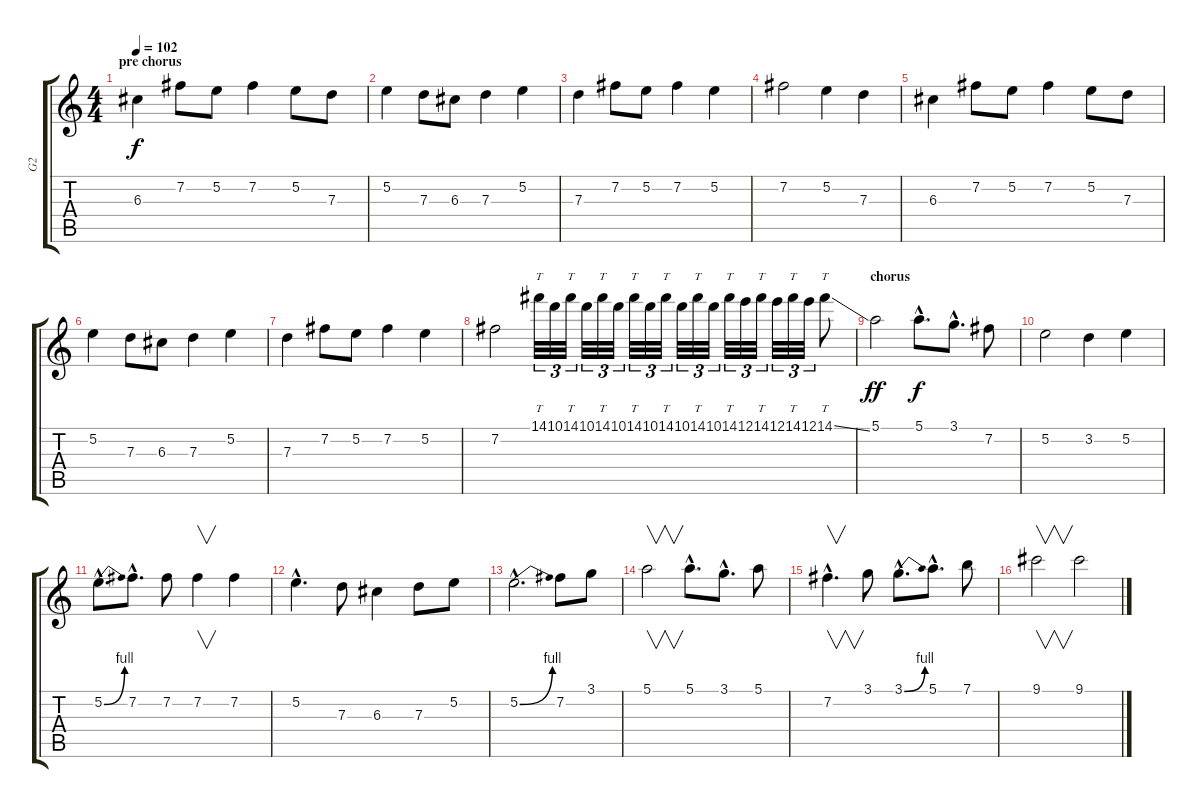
\track ("G2" "G2") {instrument distortionguitar}
\staff {score tabs}
\tuning (E4 B3 G3 D3 A2 E2) {hide}
\ts (4 4)
\section ("" "pre chorus")
\tempo 102
\clef g2
\ks c
6.3.4{dy f} 7.2.8 5.2.8 7.2.4 5.2.8 7.3.8 |
5.2.4 7.3.8 6.3.8 7.3.4 5.2.4 |
7.3.4 7.2.8 5.2.8 7.2.4 5.2.4 |
7.2.2 5.2.4 7.3.4 |
6.3.4 7.2.8 5.2.8 7.2.4 5.2.8 7.3.8 |
5.2.4 7.3.8 6.3.8 7.3.4 5.2.4 |
7.3.4 7.2.8 5.2.8 7.2.4 5.2.4 |
7.2.2 14.1.32{tt tu (3 2)} 10.1.32{tu (3 2)} 14.1.32{tt tu (3 2)} 10.1.32{tu (3 2)} 14.1.32{tt tu (3 2)} 10.1.32{tu (3 2)} 14.1.32{tt tu (3 2)} 10.1.32{tu (3 2)} 14.1.32{tt tu (3 2)} 10.1.32{tu (3 2)} 14.1.32{tt tu (3 2)} 10.1.32{tu (3 2)} 14.1.32{tt tu (3 2)} 12.1.32{tu (3 2)} 14.1.32{tt tu (3 2)} 12.1.32{tu (3 2)} 14.1.32{tt tu (3 2)} 12.1.32{tu (3 2)} 14.1{ss}.8{tt} |
\section ("" "chorus")
5.1.2{dy ff} 5.1{hac}.8{d dy f} 3.1{hac}.8{d} 7.2.8 |
5.2.2 3.2.4 5.2.4 |
5.2{be (bend 0 0 60 4) hac}.8{d} 7.2{hac}.8{d} 7.2.8 7.2.4{v} 7.2.4 |
5.2{hac}.4{d} 7.3.8 6.3.4 7.3.8 5.2.8 |
5.2{be (bend 0 0 60 4) hac}.2{d} 7.2.8 3.1.8 |
5.1.2{v} 5.1{hac}.8{d} 3.1{hac}.8{d} 5.1.8 |
7.2{hac}.4{v d} 3.1.8 3.1{be (bend 0 0 60 4) hac}.8{d} 5.1{hac}.8{d} 7.1.8 |
9.1.2{v} 9.1.2
